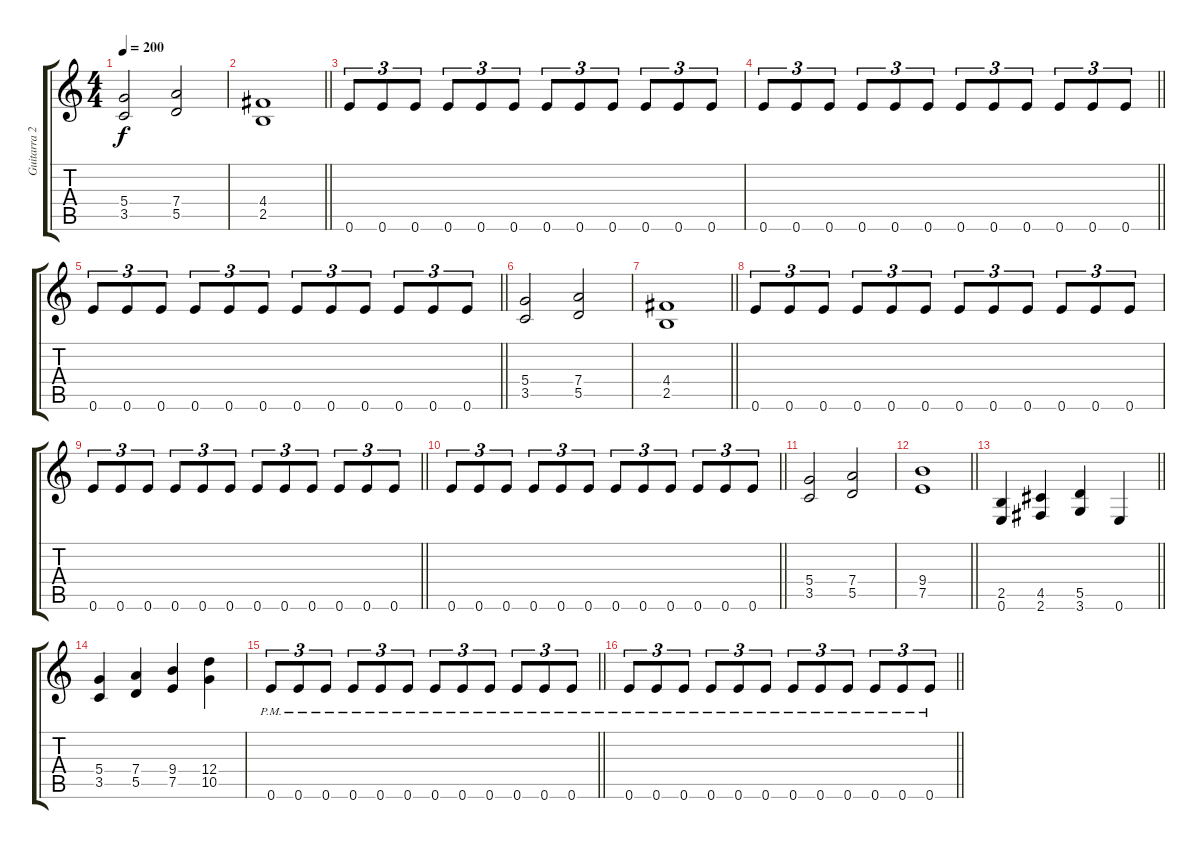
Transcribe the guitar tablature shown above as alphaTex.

\track ("Guitarra 2" "Guitarra 2") {instrument overdrivenguitar}
\staff {score tabs}
\tuning (E4 B3 G3 D3 A2 E2) {hide}
\ts (4 4)
\tempo 200
\clef g2
\ks c
(5.4 3.5).2{dy f} (7.4 5.5).2 |
\barLineRight lightlight
(4.4 2.5).1 |
0.6.8{tu (3 2) ot 8vb} 0.6.8{tu (3 2) ot 8vb} 0.6.8{tu (3 2) ot 8vb} 0.6.8{tu (3 2) ot 8vb} 0.6.8{tu (3 2) ot 8vb} 0.6.8{tu (3 2) ot 8vb} 0.6.8{tu (3 2) ot 8vb} 0.6.8{tu (3 2) ot 8vb} 0.6.8{tu (3 2) ot 8vb} 0.6.8{tu (3 2) ot 8vb} 0.6.8{tu (3 2) ot 8vb} 0.6.8{tu (3 2) ot 8vb} |
\barLineRight lightlight
0.6.8{tu (3 2) ot 8vb} 0.6.8{tu (3 2) ot 8vb} 0.6.8{tu (3 2) ot 8vb} 0.6.8{tu (3 2) ot 8vb} 0.6.8{tu (3 2) ot 8vb} 0.6.8{tu (3 2) ot 8vb} 0.6.8{tu (3 2) ot 8vb} 0.6.8{tu (3 2) ot 8vb} 0.6.8{tu (3 2) ot 8vb} 0.6.8{tu (3 2) ot 8vb} 0.6.8{tu (3 2) ot 8vb} 0.6.8{tu (3 2) ot 8vb} |
\barLineRight lightlight
0.6.8{tu (3 2) ot 8vb} 0.6.8{tu (3 2) ot 8vb} 0.6.8{tu (3 2) ot 8vb} 0.6.8{tu (3 2) ot 8vb} 0.6.8{tu (3 2) ot 8vb} 0.6.8{tu (3 2) ot 8vb} 0.6.8{tu (3 2) ot 8vb} 0.6.8{tu (3 2) ot 8vb} 0.6.8{tu (3 2) ot 8vb} 0.6.8{tu (3 2) ot 8vb} 0.6.8{tu (3 2) ot 8vb} 0.6.8{tu (3 2) ot 8vb} |
(5.4 3.5).2 (7.4 5.5).2 |
\barLineRight lightlight
(4.4 2.5).1 |
0.6.8{tu (3 2) ot 8vb} 0.6.8{tu (3 2) ot 8vb} 0.6.8{tu (3 2) ot 8vb} 0.6.8{tu (3 2) ot 8vb} 0.6.8{tu (3 2) ot 8vb} 0.6.8{tu (3 2) ot 8vb} 0.6.8{tu (3 2) ot 8vb} 0.6.8{tu (3 2) ot 8vb} 0.6.8{tu (3 2) ot 8vb} 0.6.8{tu (3 2) ot 8vb} 0.6.8{tu (3 2) ot 8vb} 0.6.8{tu (3 2) ot 8vb} |
\barLineRight lightlight
0.6.8{tu (3 2) ot 8vb} 0.6.8{tu (3 2) ot 8vb} 0.6.8{tu (3 2) ot 8vb} 0.6.8{tu (3 2) ot 8vb} 0.6.8{tu (3 2) ot 8vb} 0.6.8{tu (3 2) ot 8vb} 0.6.8{tu (3 2) ot 8vb} 0.6.8{tu (3 2) ot 8vb} 0.6.8{tu (3 2) ot 8vb} 0.6.8{tu (3 2) ot 8vb} 0.6.8{tu (3 2) ot 8vb} 0.6.8{tu (3 2) ot 8vb} |
\barLineRight lightlight
0.6.8{tu (3 2) ot 8vb} 0.6.8{tu (3 2) ot 8vb} 0.6.8{tu (3 2) ot 8vb} 0.6.8{tu (3 2) ot 8vb} 0.6.8{tu (3 2) ot 8vb} 0.6.8{tu (3 2) ot 8vb} 0.6.8{tu (3 2) ot 8vb} 0.6.8{tu (3 2) ot 8vb} 0.6.8{tu (3 2) ot 8vb} 0.6.8{tu (3 2) ot 8vb} 0.6.8{tu (3 2) ot 8vb} 0.6.8{tu (3 2) ot 8vb} |
(5.4 3.5).2 (7.4 5.5).2 |
\barLineRight lightlight
(9.4 7.5).1 |
\barLineRight lightlight
(2.5 0.6).4 (4.5 2.6).4 (5.5 3.6).4 0.6.4 |
(5.4 3.5).4 (7.4 5.5).4 (9.4 7.5).4 (12.4 10.5).4 |
\barLineRight lightlight
0.6{pm}.8{tu (3 2) ot 8vb} 0.6{pm}.8{tu (3 2) ot 8vb} 0.6{pm}.8{tu (3 2) ot 8vb} 0.6{pm}.8{tu (3 2) ot 8vb} 0.6{pm}.8{tu (3 2) ot 8vb} 0.6{pm}.8{tu (3 2) ot 8vb} 0.6{pm}.8{tu (3 2) ot 8vb} 0.6{pm}.8{tu (3 2) ot 8vb} 0.6{pm}.8{tu (3 2) ot 8vb} 0.6{pm}.8{tu (3 2) ot 8vb} 0.6{pm}.8{tu (3 2) ot 8vb} 0.6{pm}.8{tu (3 2) ot 8vb} |
\barLineRight lightlight
0.6{pm}.8{tu (3 2) ot 8vb} 0.6{pm}.8{tu (3 2) ot 8vb} 0.6{pm}.8{tu (3 2) ot 8vb} 0.6{pm}.8{tu (3 2) ot 8vb} 0.6{pm}.8{tu (3 2) ot 8vb} 0.6{pm}.8{tu (3 2) ot 8vb} 0.6{pm}.8{tu (3 2) ot 8vb} 0.6{pm}.8{tu (3 2) ot 8vb} 0.6{pm}.8{tu (3 2) ot 8vb} 0.6{pm}.8{tu (3 2) ot 8vb} 0.6{pm}.8{tu (3 2) ot 8vb} 0.6{pm}.8{tu (3 2) ot 8vb}
